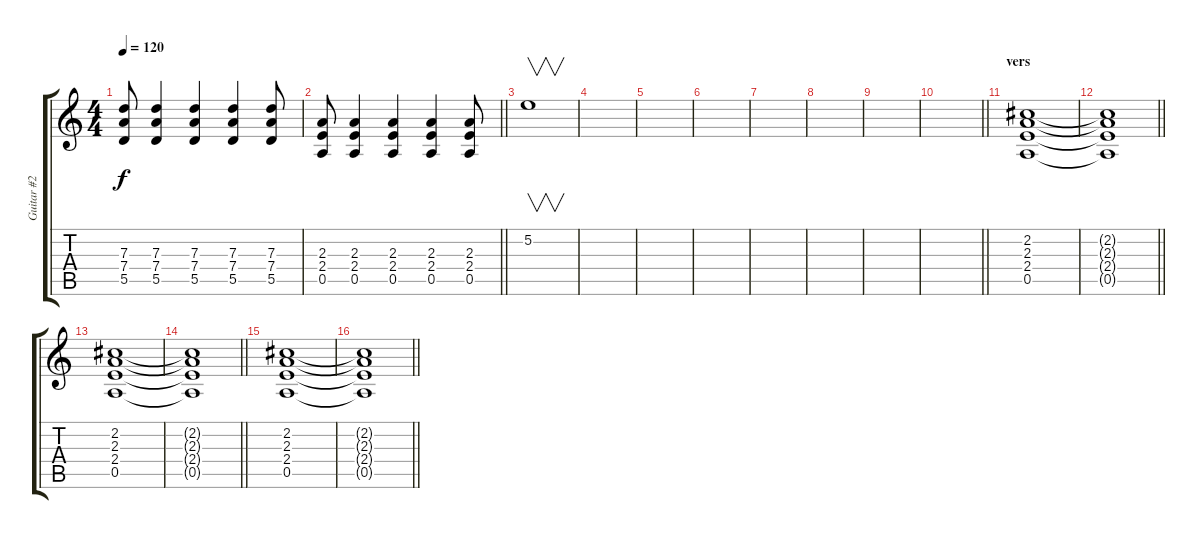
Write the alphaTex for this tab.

\track ("Guitar #2" "Guitar #2") {instrument electricguitarclean}
\staff {score tabs}
\tuning (E4 B3 G3 D3 A2 E2) {hide}
\ts (4 4)
\tempo 120
\clef g2
\ks c
(7.3 7.4 5.5).8{dy f} (7.3 7.4 5.5).4 (7.3 7.4 5.5).4 (7.3 7.4 5.5).4 (7.3 7.4 5.5).8 |
\barLineRight lightlight
(2.3 2.4 0.5).8 (2.3 2.4 0.5).4 (2.3 2.4 0.5).4 (2.3 2.4 0.5).4 (2.3 2.4 0.5).8 |
5.2.1{v} |
|
|
|
|
|
|
\barLineRight lightlight
|
\section ("" "vers")
(2.2 2.3 2.4 0.5).1 |
\barLineRight lightlight
(2.2{t} 2.3{t} 2.4{t} 0.5{t}).1 |
(2.2 2.3 2.4 0.5).1 |
\barLineRight lightlight
(2.2{t} 2.3{t} 2.4{t} 0.5{t}).1 |
(2.2 2.3 2.4 0.5).1 |
\barLineRight lightlight
(2.2{t} 2.3{t} 2.4{t} 0.5{t}).1
